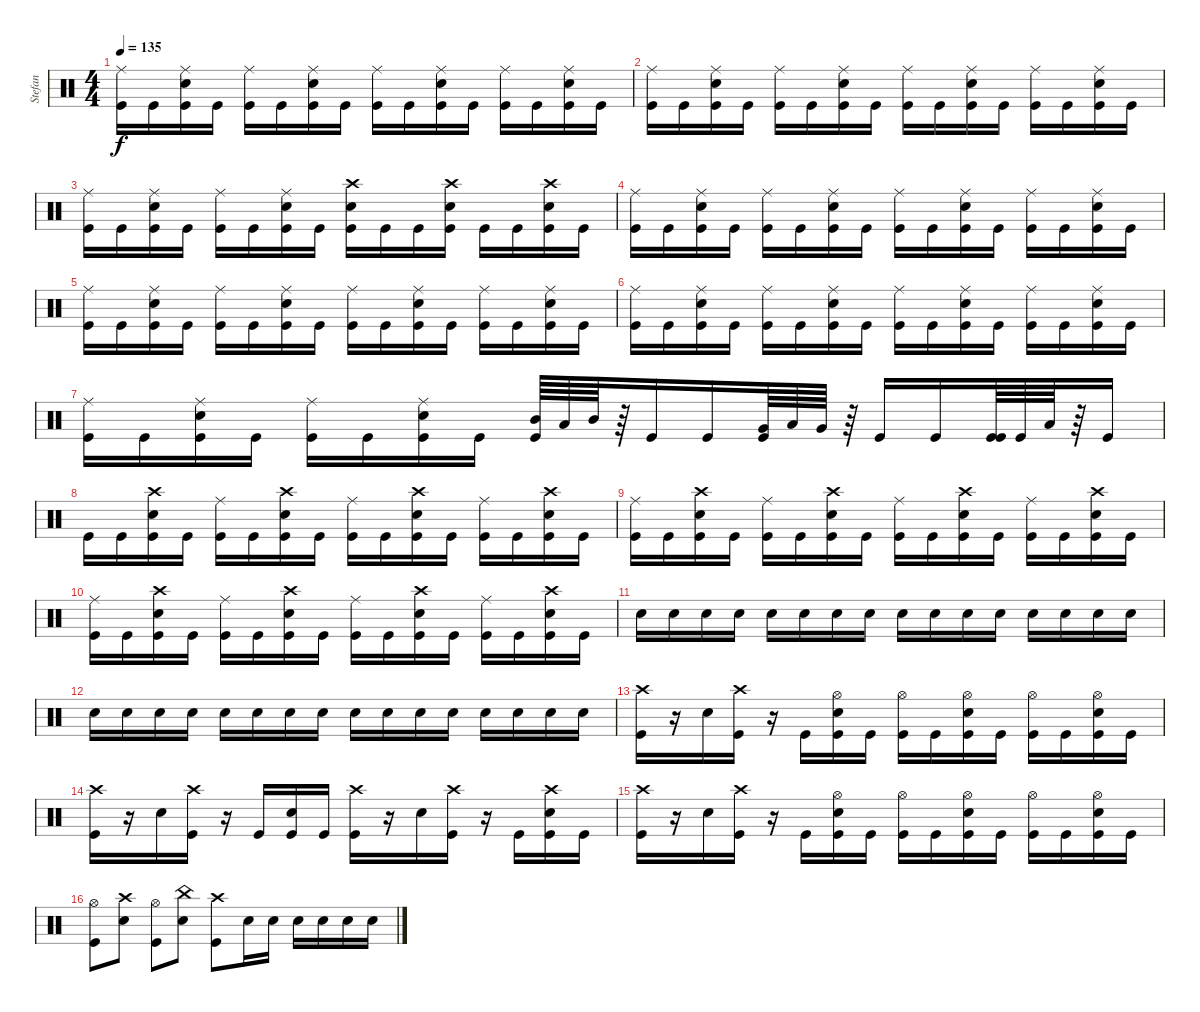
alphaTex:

\track ("Stefan" "Stefan") {instrument percussion}
\staff {score}
\articulation defaults
\ts (4 4)
\tempo 135
\clef neutral
\ks c
("Ride (middle)" "Kick (hit)").16{dy f} "Kick (hit)".16 ("Ride (middle)" "Snare (hit) 2" "Kick (hit)").16 "Kick (hit)".16 ("Ride (middle)" "Kick (hit)").16 "Kick (hit)".16 ("Ride (middle)" "Snare (hit) 2" "Kick (hit)").16 "Kick (hit)".16 ("Ride (middle)" "Kick (hit)").16 "Kick (hit)".16 ("Ride (middle)" "Snare (hit) 2" "Kick (hit)").16 "Kick (hit)".16 ("Ride (middle)" "Kick (hit)").16 "Kick (hit)".16 ("Ride (middle)" "Snare (hit) 2" "Kick (hit)").16 "Kick (hit)".16 |
("Ride (middle)" "Kick (hit)").16 "Kick (hit)".16 ("Ride (middle)" "Snare (hit) 2" "Kick (hit)").16 "Kick (hit)".16 ("Ride (middle)" "Kick (hit)").16 "Kick (hit)".16 ("Ride (middle)" "Snare (hit) 2" "Kick (hit)").16 "Kick (hit)".16 ("Ride (middle)" "Kick (hit)").16 "Kick (hit)".16 ("Ride (middle)" "Snare (hit) 2" "Kick (hit)").16 "Kick (hit)".16 ("Ride (middle)" "Kick (hit)").16 "Kick (hit)".16 ("Ride (middle)" "Snare (hit) 2" "Kick (hit)").16 "Kick (hit)".16 |
("Ride (middle)" "Kick (hit)").16 "Kick (hit)".16 ("Ride (middle)" "Snare (hit) 2" "Kick (hit)").16 "Kick (hit)".16 ("Ride (middle)" "Kick (hit)").16 "Kick (hit)".16 ("Ride (middle)" "Snare (hit) 2" "Kick (hit)").16 "Kick (hit)".16 ("Crash high (hit)" "Snare (hit) 2" "Kick (hit)").16 "Kick (hit)".16 "Kick (hit)".16 ("Crash high (hit)" "Snare (hit) 2" "Kick (hit)").16 "Kick (hit)".16 "Kick (hit)".16 ("Crash high (hit)" "Snare (hit) 2" "Kick (hit)").16 "Kick (hit)".16 |
("Ride (middle)" "Kick (hit)").16 "Kick (hit)".16 ("Ride (middle)" "Snare (hit) 2" "Kick (hit)").16 "Kick (hit)".16 ("Ride (middle)" "Kick (hit)").16 "Kick (hit)".16 ("Ride (middle)" "Snare (hit) 2" "Kick (hit)").16 "Kick (hit)".16 ("Ride (middle)" "Kick (hit)").16 "Kick (hit)".16 ("Ride (middle)" "Snare (hit) 2" "Kick (hit)").16 "Kick (hit)".16 ("Ride (middle)" "Kick (hit)").16 "Kick (hit)".16 ("Ride (middle)" "Snare (hit) 2" "Kick (hit)").16 "Kick (hit)".16 |
("Ride (middle)" "Kick (hit)").16 "Kick (hit)".16 ("Ride (middle)" "Snare (hit) 2" "Kick (hit)").16 "Kick (hit)".16 ("Ride (middle)" "Kick (hit)").16 "Kick (hit)".16 ("Ride (middle)" "Snare (hit) 2" "Kick (hit)").16 "Kick (hit)".16 ("Ride (middle)" "Kick (hit)").16 "Kick (hit)".16 ("Ride (middle)" "Snare (hit) 2" "Kick (hit)").16 "Kick (hit)".16 ("Ride (middle)" "Kick (hit)").16 "Kick (hit)".16 ("Ride (middle)" "Snare (hit) 2" "Kick (hit)").16 "Kick (hit)".16 |
("Ride (middle)" "Kick (hit)").16 "Kick (hit)".16 ("Ride (middle)" "Snare (hit) 2" "Kick (hit)").16 "Kick (hit)".16 ("Ride (middle)" "Kick (hit)").16 "Kick (hit)".16 ("Ride (middle)" "Snare (hit) 2" "Kick (hit)").16 "Kick (hit)".16 ("Ride (middle)" "Kick (hit)").16 "Kick (hit)".16 ("Ride (middle)" "Snare (hit) 2" "Kick (hit)").16 "Kick (hit)".16 ("Ride (middle)" "Kick (hit)").16 "Kick (hit)".16 ("Ride (middle)" "Snare (hit) 2" "Kick (hit)").16 "Kick (hit)".16 |
("Ride (middle)" "Kick (hit)").16 "Kick (hit)".16 ("Ride (middle)" "Snare (hit) 2" "Kick (hit)").16 "Kick (hit)".16 ("Ride (middle)" "Kick (hit)").16 "Kick (hit)".16 ("Ride (middle)" "Snare (hit) 2" "Kick (hit)").16 "Kick (hit)".16 ("Kick (hit)" "Mid Tom (hit)").64 "Low Tom (hit)".64 "Mid Tom (hit)".64 r.64 "Kick (hit)".16 "Kick (hit)".16 ("Kick (hit)" "Very Low Tom (hit)").64 "Low Floor Tom (hit)".64 "Very Low Tom (hit)".64 r.64 "Kick (hit)".16 "Kick (hit)".16 ("Kick (hit)" "Kick (hit)").64 "Kick (hit)".64 "Low Floor Tom (hit)".64 r.64 "Kick (hit)".16 |
"Kick (hit)".16 "Kick (hit)".16 ("Crash high (hit)" "Snare (hit) 2" "Kick (hit)").16 "Kick (hit)".16 ("Ride (middle)" "Kick (hit)").16 "Kick (hit)".16 ("Crash high (hit)" "Snare (hit) 2" "Kick (hit)").16 "Kick (hit)".16 ("Ride (middle)" "Kick (hit)").16 "Kick (hit)".16 ("Crash high (hit)" "Snare (hit) 2" "Kick (hit)").16 "Kick (hit)".16 ("Ride (middle)" "Kick (hit)").16 "Kick (hit)".16 ("Crash high (hit)" "Snare (hit) 2" "Kick (hit)").16 "Kick (hit)".16 |
("Ride (middle)" "Kick (hit)").16 "Kick (hit)".16 ("Crash high (hit)" "Snare (hit) 2" "Kick (hit)").16 "Kick (hit)".16 ("Ride (middle)" "Kick (hit)").16 "Kick (hit)".16 ("Crash high (hit)" "Snare (hit) 2" "Kick (hit)").16 "Kick (hit)".16 ("Ride (middle)" "Kick (hit)").16 "Kick (hit)".16 ("Crash high (hit)" "Snare (hit) 2" "Kick (hit)").16 "Kick (hit)".16 ("Ride (middle)" "Kick (hit)").16 "Kick (hit)".16 ("Crash high (hit)" "Snare (hit) 2" "Kick (hit)").16 "Kick (hit)".16 |
("Ride (middle)" "Kick (hit)").16 "Kick (hit)".16 ("Crash high (hit)" "Snare (hit) 2" "Kick (hit)").16 "Kick (hit)".16 ("Ride (middle)" "Kick (hit)").16 "Kick (hit)".16 ("Crash high (hit)" "Snare (hit) 2" "Kick (hit)").16 "Kick (hit)".16 ("Ride (middle)" "Kick (hit)").16 "Kick (hit)".16 ("Crash high (hit)" "Snare (hit) 2" "Kick (hit)").16 "Kick (hit)".16 ("Ride (middle)" "Kick (hit)").16 "Kick (hit)".16 ("Crash high (hit)" "Snare (hit) 2" "Kick (hit)").16 "Kick (hit)".16 |
"Snare (hit) 2".16 "Snare (hit) 2".16 "Snare (hit) 2".16 "Snare (hit) 2".16 "Snare (hit) 2".16 "Snare (hit) 2".16 "Snare (hit) 2".16 "Snare (hit) 2".16 "Snare (hit) 2".16 "Snare (hit) 2".16 "Snare (hit) 2".16 "Snare (hit) 2".16 "Snare (hit) 2".16 "Snare (hit) 2".16 "Snare (hit) 2".16 "Snare (hit) 2".16 |
"Snare (hit) 2".16 "Snare (hit) 2".16 "Snare (hit) 2".16 "Snare (hit) 2".16 "Snare (hit) 2".16 "Snare (hit) 2".16 "Snare (hit) 2".16 "Snare (hit) 2".16 "Snare (hit) 2".16 "Snare (hit) 2".16 "Snare (hit) 2".16 "Snare (hit) 2".16 "Snare (hit) 2".16 "Snare (hit) 2".16 "Snare (hit) 2".16 "Snare (hit) 2".16 |
("Kick (hit)" "Crash high (hit)").16 r.16 "Snare (hit) 2".16 ("Kick (hit)" "Crash high (hit)").16 r.16 "Kick (hit)".16 ("Hi-Hat (open)" "Snare (hit) 2" "Kick (hit)").16 "Kick (hit)".16 ("Hi-Hat (open)" "Kick (hit)").16 "Kick (hit)".16 ("Hi-Hat (open)" "Snare (hit) 2" "Kick (hit)").16 "Kick (hit)".16 ("Hi-Hat (open)" "Kick (hit)").16 "Kick (hit)".16 ("Hi-Hat (open)" "Snare (hit) 2" "Kick (hit)").16 "Kick (hit)".16 |
("Kick (hit)" "Crash high (hit)").16 r.16 "Snare (hit) 2".16 ("Kick (hit)" "Crash high (hit)").16 r.16 "Kick (hit)".16 ("Snare (hit) 2" "Kick (hit)").16 "Kick (hit)".16 ("Kick (hit)" "Crash high (hit)").16 r.16 "Snare (hit) 2".16 ("Kick (hit)" "Crash high (hit)").16 r.16 "Kick (hit)".16 ("Crash high (hit)" "Snare (hit) 2" "Kick (hit)").16 "Kick (hit)".16 |
("Kick (hit)" "Crash high (hit)").16 r.16 "Snare (hit) 2".16 ("Kick (hit)" "Crash high (hit)").16 r.16 "Kick (hit)".16 ("Hi-Hat (open)" "Snare (hit) 2" "Kick (hit)").16 "Kick (hit)".16 ("Hi-Hat (open)" "Kick (hit)").16 "Kick (hit)".16 ("Hi-Hat (open)" "Snare (hit) 2" "Kick (hit)").16 "Kick (hit)".16 ("Hi-Hat (open)" "Kick (hit)").16 "Kick (hit)".16 ("Hi-Hat (open)" "Snare (hit) 2" "Kick (hit)").16 "Kick (hit)".16 |
("Hi-Hat (open)" "Kick (hit)").8 ("Snare (hit) 2" "Crash high (hit)").8 ("Hi-Hat (open)" "Kick (hit)").8 ("China (hit)" "Snare (hit) 2").8 ("Kick (hit)" "Crash high (hit)").8 "Snare (hit) 2".16 "Snare (hit) 2".16 "Snare (hit) 2".16 "Snare (hit) 2".16 "Snare (hit) 2".16 "Snare (hit) 2".16
